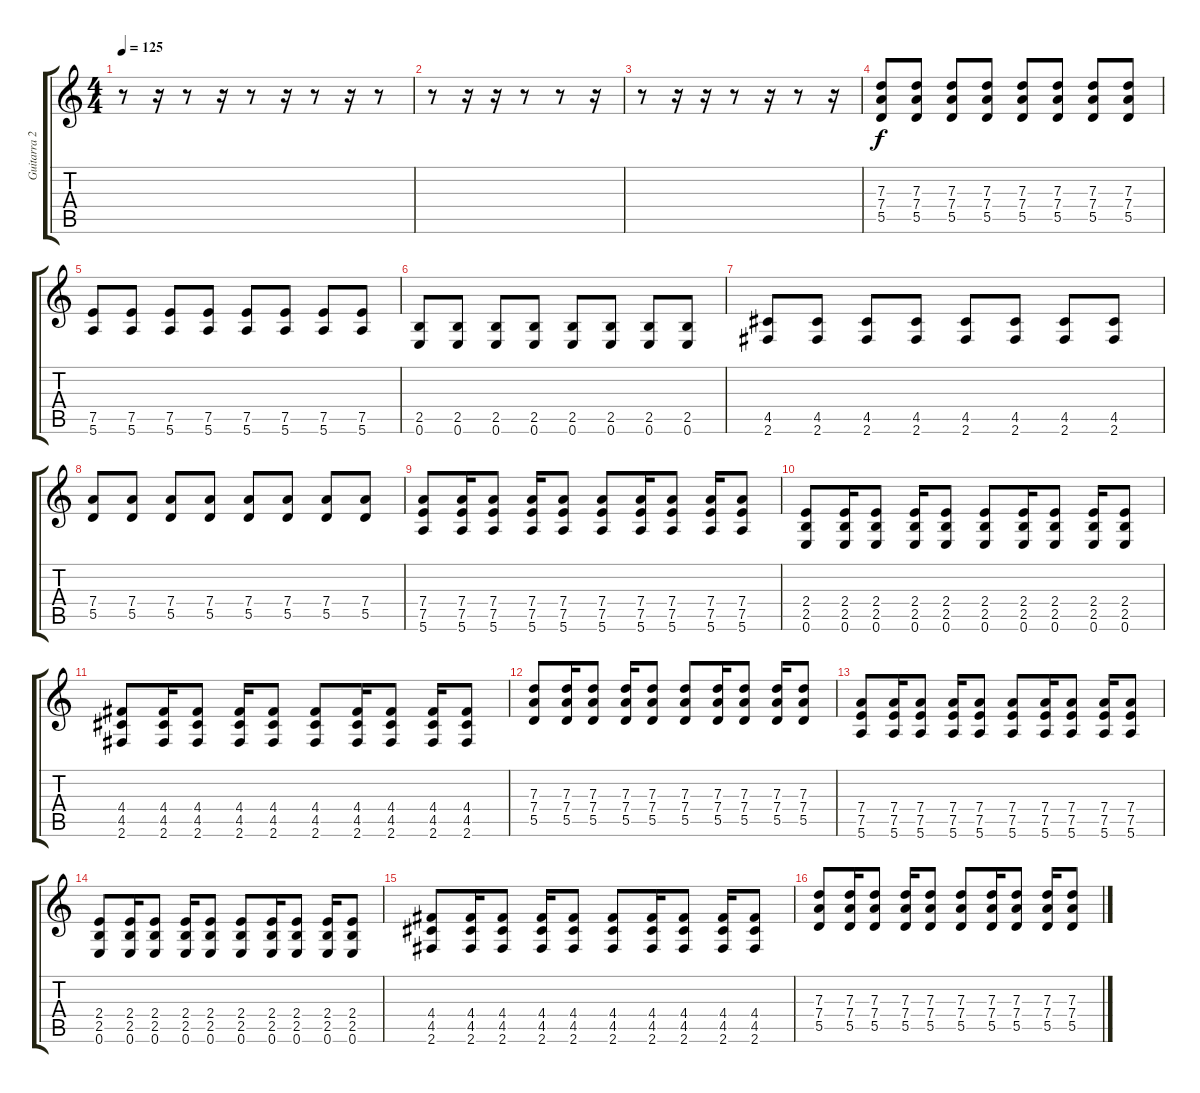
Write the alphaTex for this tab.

\track ("Guitarra 2" "Guitarra 2") {instrument distortionguitar}
\staff {score tabs}
\tuning (E4 B3 G3 D3 A2 E2) {hide}
\ts (4 4)
\tempo 125
\clef g2
\ks c
r.8{dy f} r.16 r.8 r.16 r.8 r.16 r.8 r.16 r.8 |
r.8 r.16 r.16 r.8 r.8 r.16 |
r.8 r.16 r.16 r.8 r.16 r.8 r.16 |
(7.3 7.4 5.5).8 (7.3 7.4 5.5).8 (7.3 7.4 5.5).8 (7.3 7.4 5.5).8 (7.3 7.4 5.5).8 (7.3 7.4 5.5).8 (7.3 7.4 5.5).8 (7.3 7.4 5.5).8 |
(7.5 5.6).8 (7.5 5.6).8 (7.5 5.6).8 (7.5 5.6).8 (7.5 5.6).8 (7.5 5.6).8 (7.5 5.6).8 (7.5 5.6).8 |
(2.5 0.6).8 (2.5 0.6).8 (2.5 0.6).8 (2.5 0.6).8 (2.5 0.6).8 (2.5 0.6).8 (2.5 0.6).8 (2.5 0.6).8 |
(4.5 2.6).8 (4.5 2.6).8 (4.5 2.6).8 (4.5 2.6).8 (4.5 2.6).8 (4.5 2.6).8 (4.5 2.6).8 (4.5 2.6).8 |
(7.4 5.5).8 (7.4 5.5).8 (7.4 5.5).8 (7.4 5.5).8 (7.4 5.5).8 (7.4 5.5).8 (7.4 5.5).8 (7.4 5.5).8 |
(7.4 7.5 5.6).8 (7.4 7.5 5.6).16 (7.4 7.5 5.6).8 (7.4 7.5 5.6).16 (7.4 7.5 5.6).8 (7.4 7.5 5.6).8 (7.4 7.5 5.6).16 (7.4 7.5 5.6).8 (7.4 7.5 5.6).16 (7.4 7.5 5.6).8 |
(2.4 2.5 0.6).8 (2.4 2.5 0.6).16 (2.4 2.5 0.6).8 (2.4 2.5 0.6).16 (2.4 2.5 0.6).8 (2.4 2.5 0.6).8 (2.4 2.5 0.6).16 (2.4 2.5 0.6).8 (2.4 2.5 0.6).16 (2.4 2.5 0.6).8 |
(4.4 4.5 2.6).8 (4.4 4.5 2.6).16 (4.4 4.5 2.6).8 (4.4 4.5 2.6).16 (4.4 4.5 2.6).8 (4.4 4.5 2.6).8 (4.4 4.5 2.6).16 (4.4 4.5 2.6).8 (4.4 4.5 2.6).16 (4.4 4.5 2.6).8 |
(7.3 7.4 5.5).8 (7.3 7.4 5.5).16 (7.3 7.4 5.5).8 (7.3 7.4 5.5).16 (7.3 7.4 5.5).8 (7.3 7.4 5.5).8 (7.3 7.4 5.5).16 (7.3 7.4 5.5).8 (7.3 7.4 5.5).16 (7.3 7.4 5.5).8 |
(7.4 7.5 5.6).8 (7.4 7.5 5.6).16 (7.4 7.5 5.6).8 (7.4 7.5 5.6).16 (7.4 7.5 5.6).8 (7.4 7.5 5.6).8 (7.4 7.5 5.6).16 (7.4 7.5 5.6).8 (7.4 7.5 5.6).16 (7.4 7.5 5.6).8 |
(2.4 2.5 0.6).8 (2.4 2.5 0.6).16 (2.4 2.5 0.6).8 (2.4 2.5 0.6).16 (2.4 2.5 0.6).8 (2.4 2.5 0.6).8 (2.4 2.5 0.6).16 (2.4 2.5 0.6).8 (2.4 2.5 0.6).16 (2.4 2.5 0.6).8 |
(4.4 4.5 2.6).8 (4.4 4.5 2.6).16 (4.4 4.5 2.6).8 (4.4 4.5 2.6).16 (4.4 4.5 2.6).8 (4.4 4.5 2.6).8 (4.4 4.5 2.6).16 (4.4 4.5 2.6).8 (4.4 4.5 2.6).16 (4.4 4.5 2.6).8 |
(7.3 7.4 5.5).8 (7.3 7.4 5.5).16 (7.3 7.4 5.5).8 (7.3 7.4 5.5).16 (7.3 7.4 5.5).8 (7.3 7.4 5.5).8 (7.3 7.4 5.5).16 (7.3 7.4 5.5).8 (7.3 7.4 5.5).16 (7.3 7.4 5.5).8
